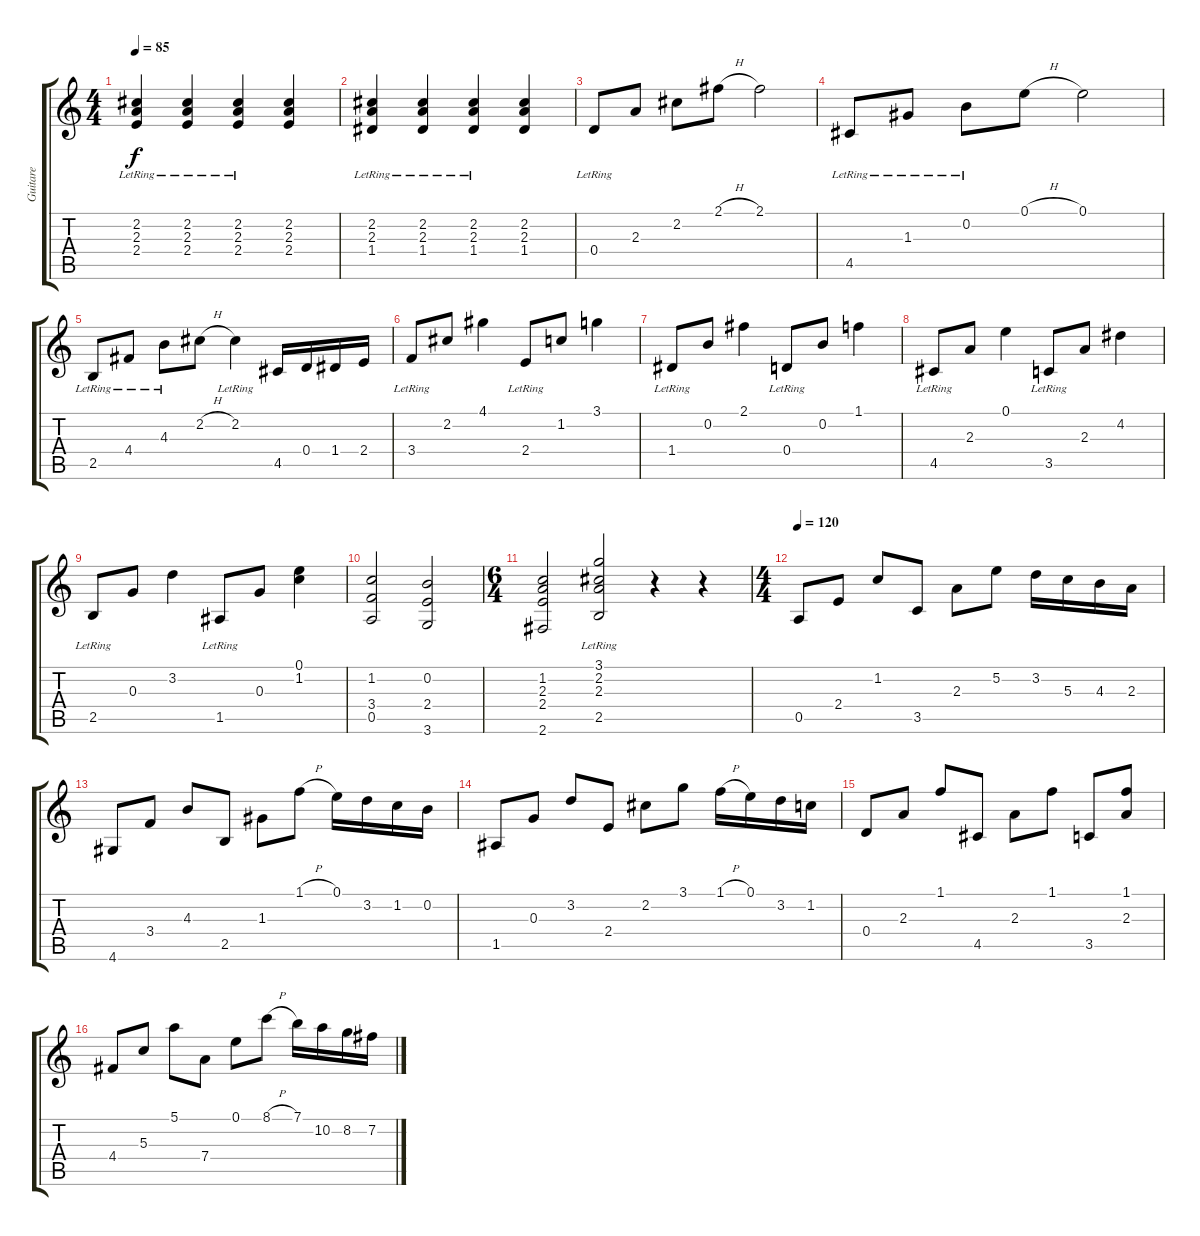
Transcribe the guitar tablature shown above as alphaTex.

\track ("Guitare" "Guitare") {instrument acousticguitarnylon}
\staff {score tabs}
\tuning (E4 B3 G3 D3 A2 E2) {hide}
\ts (4 4)
\tempo 85
\clef g2
\ks c
(2.2{lr} 2.3{lr} 2.4{lr}).4{dy f} (2.2{lr} 2.3{lr} 2.4{lr}).4 (2.2{lr} 2.3{lr} 2.4{lr}).4 (2.2 2.3 2.4).4 |
(2.2{lr} 2.3{lr} 1.4{lr}).4 (2.2{lr} 2.3{lr} 1.4{lr}).4 (2.2{lr} 2.3{lr} 1.4{lr}).4 (2.2 2.3 1.4).4 |
0.4{lr}.8 2.3.8 2.2.8 2.1{h}.8 2.1.2 |
4.5{lr}.8 1.3{lr}.8 0.2{lr}.8 0.1{h}.8 0.1.2 |
2.5{lr}.8 4.4{lr}.8 4.3{lr}.8 2.2{h}.8 2.2{lr}.4 4.5.16 0.4.16 1.4.16 2.4.16 |
3.4{lr}.8 2.2.8 4.1.4 2.4{lr}.8 1.2.8 3.1.4 |
1.4{lr}.8 0.2.8 2.1.4 0.4{lr}.8 0.2.8 1.1.4 |
4.5{lr}.8 2.3.8 0.1.4 3.5{lr}.8 2.3.8 4.2.4 |
2.5{lr}.8 0.3.8 3.2.4 1.5{lr}.8 0.3.8 (0.1 1.2).4 |
(1.2 3.4 0.5).2 (0.2 2.4 3.6).2 |
\ts (6 4)
(1.2 2.3 2.4 2.6).2 (3.1{lr} 2.2 2.3 2.5).2 r.4 r.4 |
\ts (4 4)
\tempo 115
\tempo 120
0.5.8 2.4.8 1.2.8 3.5.8 2.3.8 5.2.8 3.2.16 5.3.16 4.3.16 2.3.16 |
4.6.8 3.4.8 4.3.8 2.5.8 1.3.8 1.1{h}.8 0.1.16 3.2.16 1.2.16 0.2.16 |
1.5.8 0.3.8 3.2.8 2.4.8 2.2.8 3.1.8 1.1{h}.16 0.1.16 3.2.16 1.2.16 |
0.4.8 2.3.8 1.1.8 4.5.8 2.3.8 1.1.8 3.5.8 (1.1 2.3).8 |
4.4.8 5.3.8 5.1.8 7.4.8 0.1.8 8.1{h}.8 7.1.16 10.2.16 8.2.16 7.2.16
